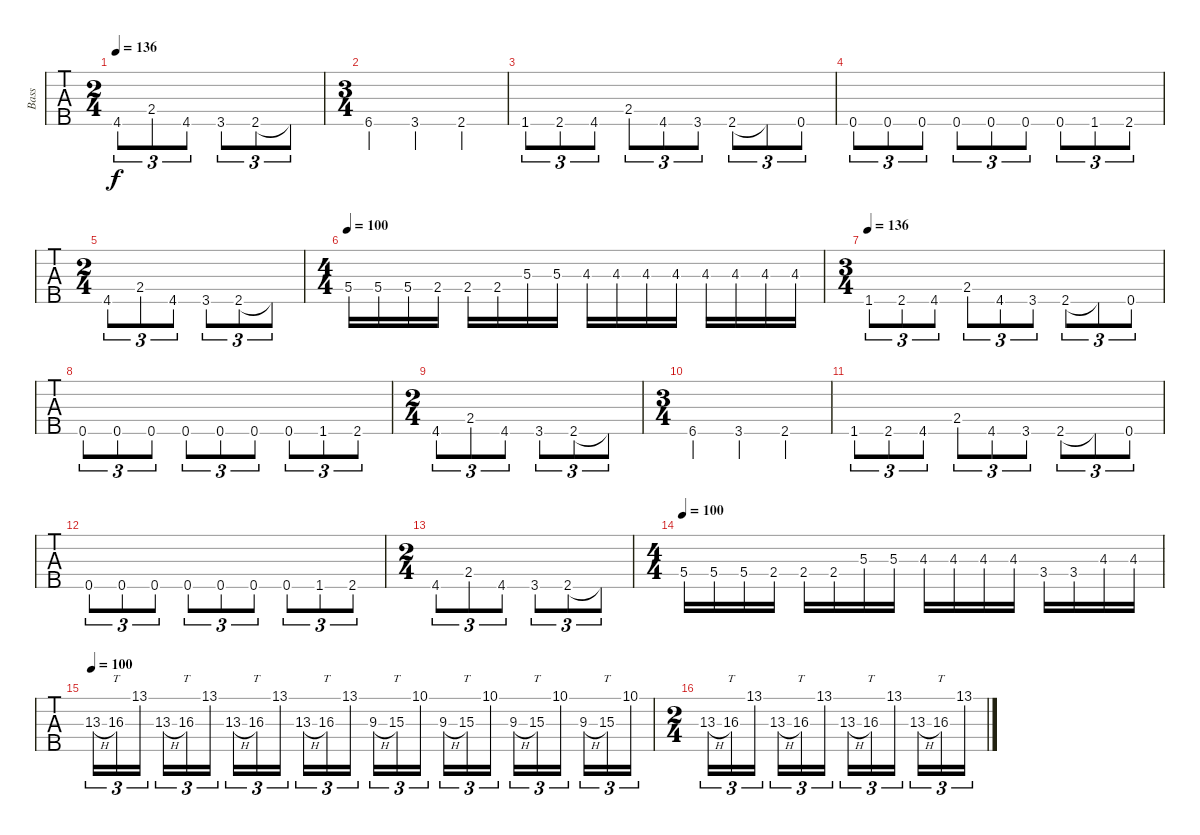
\track ("Bass" "Bass") {instrument electricbassfinger}
\staff {tabs}
\tuning (Gb2 Db2 Ab1 Eb1 Bb0) {hide}
\ts (2 4)
\tempo 136
\clef f4
\ks c
4.5.8{tu (3 2) dy f} 2.4.8{tu (3 2)} 4.5.8{tu (3 2)} 3.5.8{tu (3 2)} 2.5.8{tu (3 2)} 2.5{t}.8{tu (3 2)} |
\ts (3 4)
6.5.4 3.5.4 2.5.4 |
1.5.8{tu (3 2)} 2.5.8{tu (3 2)} 4.5.8{tu (3 2)} 2.4.8{tu (3 2)} 4.5.8{tu (3 2)} 3.5.8{tu (3 2)} 2.5.8{tu (3 2)} 2.5{t}.8{tu (3 2)} 0.5.8{tu (3 2)} |
0.5.8{tu (3 2)} 0.5.8{tu (3 2)} 0.5.8{tu (3 2)} 0.5.8{tu (3 2)} 0.5.8{tu (3 2)} 0.5.8{tu (3 2)} 0.5.8{tu (3 2)} 1.5.8{tu (3 2)} 2.5.8{tu (3 2)} |
\ts (2 4)
4.5.8{tu (3 2)} 2.4.8{tu (3 2)} 4.5.8{tu (3 2)} 3.5.8{tu (3 2)} 2.5.8{tu (3 2)} 2.5{t}.8{tu (3 2)} |
\ts (4 4)
\tempo 100
5.4.16 5.4.16 5.4.16 2.4.16 2.4.16 2.4.16 5.3.16 5.3.16 4.3.16 4.3.16 4.3.16 4.3.16 4.3.16 4.3.16 4.3.16 4.3.16 |
\ts (3 4)
\tempo 136
1.5.8{tu (3 2)} 2.5.8{tu (3 2)} 4.5.8{tu (3 2)} 2.4.8{tu (3 2)} 4.5.8{tu (3 2)} 3.5.8{tu (3 2)} 2.5.8{tu (3 2)} 2.5{t}.8{tu (3 2)} 0.5.8{tu (3 2)} |
0.5.8{tu (3 2)} 0.5.8{tu (3 2)} 0.5.8{tu (3 2)} 0.5.8{tu (3 2)} 0.5.8{tu (3 2)} 0.5.8{tu (3 2)} 0.5.8{tu (3 2)} 1.5.8{tu (3 2)} 2.5.8{tu (3 2)} |
\ts (2 4)
4.5.8{tu (3 2)} 2.4.8{tu (3 2)} 4.5.8{tu (3 2)} 3.5.8{tu (3 2)} 2.5.8{tu (3 2)} 2.5{t}.8{tu (3 2)} |
\ts (3 4)
6.5.4 3.5.4 2.5.4 |
1.5.8{tu (3 2)} 2.5.8{tu (3 2)} 4.5.8{tu (3 2)} 2.4.8{tu (3 2)} 4.5.8{tu (3 2)} 3.5.8{tu (3 2)} 2.5.8{tu (3 2)} 2.5{t}.8{tu (3 2)} 0.5.8{tu (3 2)} |
0.5.8{tu (3 2)} 0.5.8{tu (3 2)} 0.5.8{tu (3 2)} 0.5.8{tu (3 2)} 0.5.8{tu (3 2)} 0.5.8{tu (3 2)} 0.5.8{tu (3 2)} 1.5.8{tu (3 2)} 2.5.8{tu (3 2)} |
\ts (2 4)
4.5.8{tu (3 2)} 2.4.8{tu (3 2)} 4.5.8{tu (3 2)} 3.5.8{tu (3 2)} 2.5.8{tu (3 2)} 2.5{t}.8{tu (3 2)} |
\ts (4 4)
\tempo 100
5.4.16 5.4.16 5.4.16 2.4.16 2.4.16 2.4.16 5.3.16 5.3.16 4.3.16 4.3.16 4.3.16 4.3.16 3.4.16 3.4.16 4.3.16 4.3.16 |
\tempo 100
13.3{h}.16{tu (3 2)} 16.3.16{tt tu (3 2)} 13.1.16{tu (3 2) beam splitsecondary} 13.3{h}.16{tu (3 2)} 16.3.16{tt tu (3 2)} 13.1.16{tu (3 2)} 13.3{h}.16{tu (3 2)} 16.3.16{tt tu (3 2)} 13.1.16{tu (3 2) beam splitsecondary} 13.3{h}.16{tu (3 2)} 16.3.16{tt tu (3 2)} 13.1.16{tu (3 2)} 9.3{h}.16{tu (3 2)} 15.3.16{tt tu (3 2)} 10.1.16{tu (3 2) beam splitsecondary} 9.3{h}.16{tu (3 2)} 15.3.16{tt tu (3 2)} 10.1.16{tu (3 2)} 9.3{h}.16{tu (3 2)} 15.3.16{tt tu (3 2)} 10.1.16{tu (3 2) beam splitsecondary} 9.3{h}.16{tu (3 2)} 15.3.16{tt tu (3 2)} 10.1.16{tu (3 2)} |
\ts (2 4)
13.3{h}.16{tu (3 2)} 16.3.16{tt tu (3 2)} 13.1.16{tu (3 2) beam splitsecondary} 13.3{h}.16{tu (3 2)} 16.3.16{tt tu (3 2)} 13.1.16{tu (3 2)} 13.3{h}.16{tu (3 2)} 16.3.16{tt tu (3 2)} 13.1.16{tu (3 2) beam splitsecondary} 13.3{h}.16{tu (3 2)} 16.3.16{tt tu (3 2)} 13.1.16{tu (3 2)}
